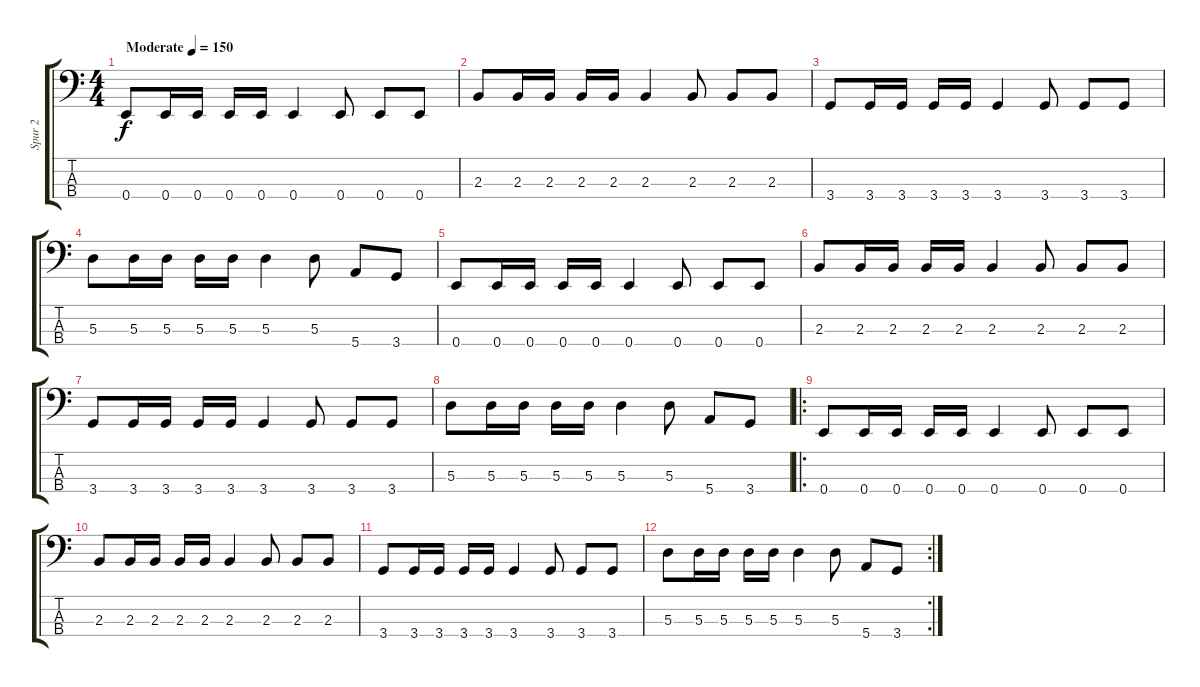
\track ("Spur 2" "Spur 2") {instrument electricbasspick}
\staff {score tabs}
\tuning (G2 D2 A1 E1) {hide}
\ts (4 4)
\tempo (150 "Moderate")
\clef f4
\ks c
0.4.8{dy f instrument electricbasspick} 0.4.16 0.4.16 0.4.16 0.4.16 0.4.4 0.4.8 0.4.8 0.4.8 |
2.3.8 2.3.16 2.3.16 2.3.16 2.3.16 2.3.4 2.3.8 2.3.8 2.3.8 |
3.4.8 3.4.16 3.4.16 3.4.16 3.4.16 3.4.4 3.4.8 3.4.8 3.4.8 |
5.3.8 5.3.16 5.3.16 5.3.16 5.3.16 5.3.4 5.3.8 5.4.8 3.4.8 |
0.4.8 0.4.16 0.4.16 0.4.16 0.4.16 0.4.4 0.4.8 0.4.8 0.4.8 |
2.3.8 2.3.16 2.3.16 2.3.16 2.3.16 2.3.4 2.3.8 2.3.8 2.3.8 |
3.4.8 3.4.16 3.4.16 3.4.16 3.4.16 3.4.4 3.4.8 3.4.8 3.4.8 |
5.3.8 5.3.16 5.3.16 5.3.16 5.3.16 5.3.4 5.3.8 5.4.8 3.4.8 |
\ro
0.4.8 0.4.16 0.4.16 0.4.16 0.4.16 0.4.4 0.4.8 0.4.8 0.4.8 |
2.3.8 2.3.16 2.3.16 2.3.16 2.3.16 2.3.4 2.3.8 2.3.8 2.3.8 |
3.4.8 3.4.16 3.4.16 3.4.16 3.4.16 3.4.4 3.4.8 3.4.8 3.4.8 |
\rc 2
5.3.8 5.3.16 5.3.16 5.3.16 5.3.16 5.3.4 5.3.8 5.4.8 3.4.8
